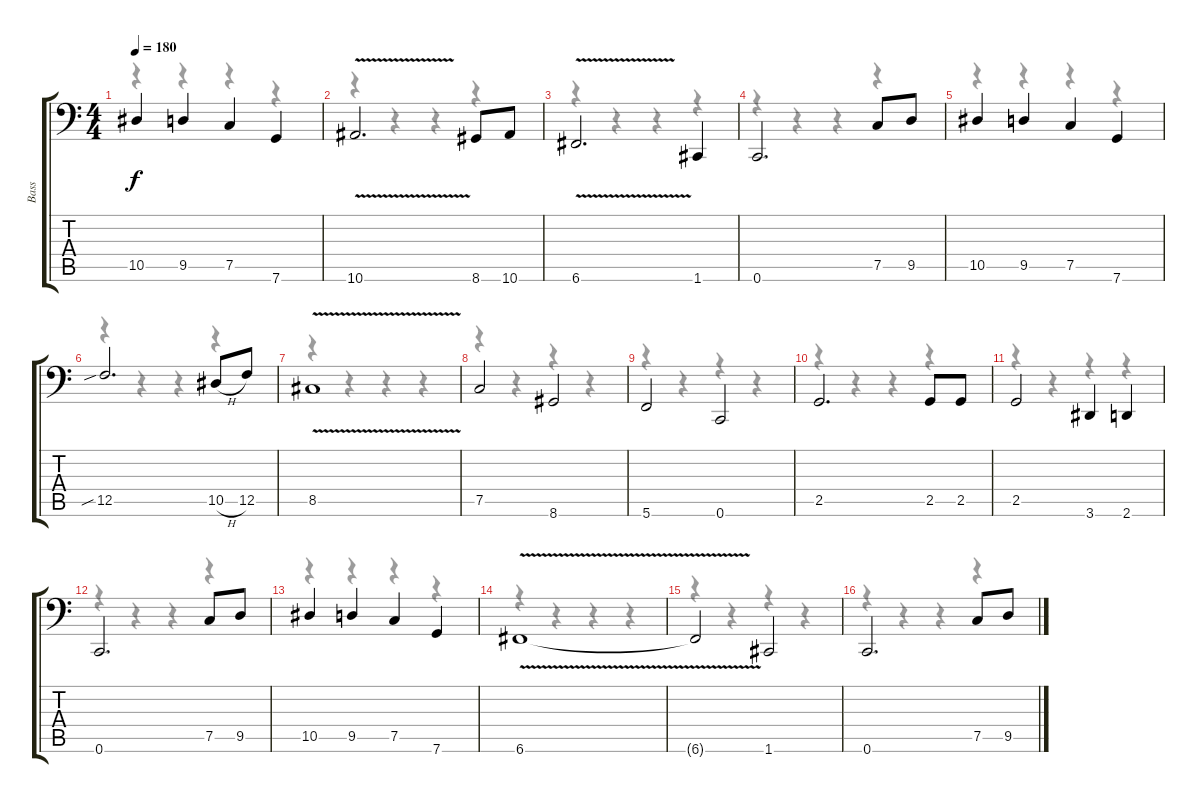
\track ("Bass" "Bass") {instrument electricbassfinger}
\staff {score tabs}
\tuning (C3 G2 Eb2 Bb1 F1 C1) {hide}
\voice
\ts (4 4)
\tempo 180
\clef f4
\ks c
10.5.4{dy f} 9.5.4 7.5.4 7.6.4 |
10.6{v}.2{d} 8.6.8 10.6.8 |
6.6{v}.2{d} 1.6.4 |
0.6.2{d} 7.5.8 9.5.8 |
10.5.4 9.5.4 7.5.4 7.6.4 |
12.5{sib}.2{d} 10.5{h}.8 12.5.8 |
8.5{v}.1 |
7.5.2 8.6.2 |
5.6.2 0.6.2 |
2.5.2{d} 2.5.8 2.5.8 |
2.5.2 3.6.4 2.6.4 |
0.6.2{d} 7.5.8 9.5.8 |
10.5.4 9.5.4 7.5.4 7.6.4 |
6.6{v}.1 |
6.6{v t}.2 1.6.2 |
0.6.2{d} 7.5.8 9.5.8
\voice
\clef f4
\ottava regular
\simile none
\ks c
r.4{dy f} r.4 r.4 r.4 |
r.4 r.4 r.4 r.4 |
r.4 r.4 r.4 r.4 |
r.4 r.4 r.4 r.4 |
r.4 r.4 r.4 r.4 |
r.4 r.4 r.4 r.4 |
r.4 r.4 r.4 r.4 |
r.4 r.4 r.4 r.4 |
r.4 r.4 r.4 r.4 |
r.4 r.4 r.4 r.4 |
r.4 r.4 r.4 r.4 |
r.4 r.4 r.4 r.4 |
r.4 r.4 r.4 r.4 |
r.4 r.4 r.4 r.4 |
r.4 r.4 r.4 r.4 |
r.4 r.4 r.4 r.4
